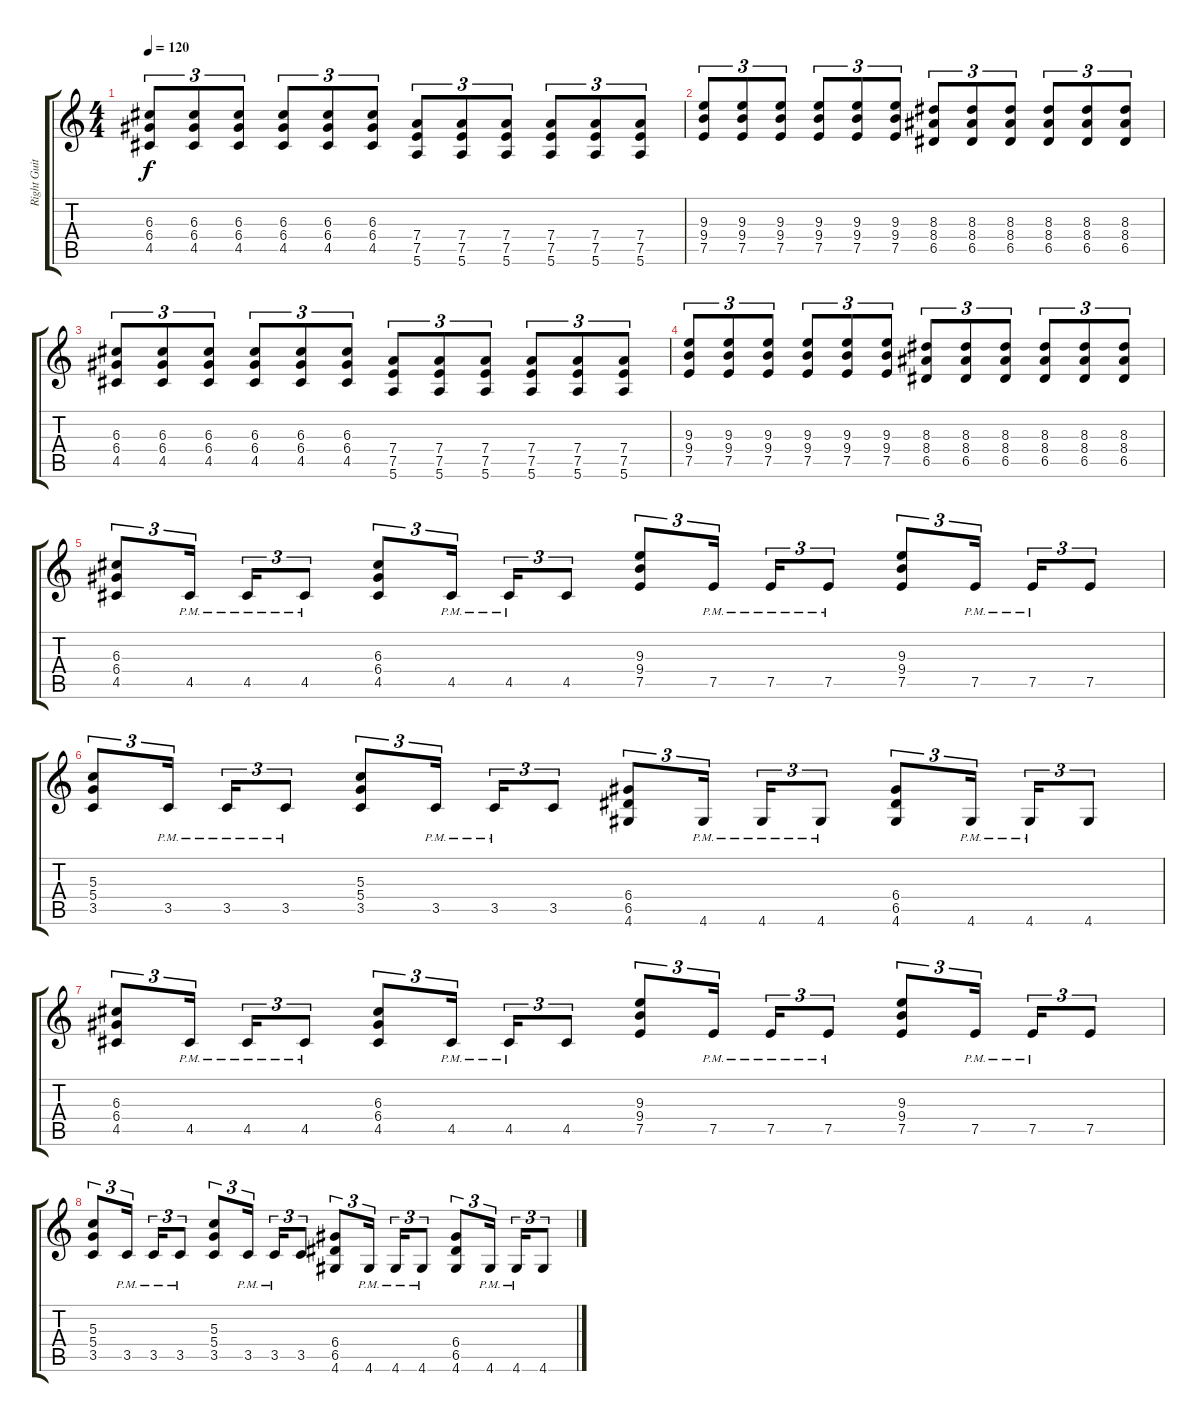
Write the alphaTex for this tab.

\track ("Right Guitar" "Right Guit") {instrument distortionguitar}
\staff {score tabs}
\tuning (E4 B3 G3 D3 A2 E2) {hide}
\ts (4 4)
\tempo 120
\clef g2
\ks c
(6.3 6.4 4.5).8{tu (3 2) dy f} (6.3 6.4 4.5).8{tu (3 2)} (6.3 6.4 4.5).8{tu (3 2)} (6.3 6.4 4.5).8{tu (3 2)} (6.3 6.4 4.5).8{tu (3 2)} (6.3 6.4 4.5).8{tu (3 2)} (7.4 7.5 5.6).8{tu (3 2)} (7.4 7.5 5.6).8{tu (3 2)} (7.4 7.5 5.6).8{tu (3 2)} (7.4 7.5 5.6).8{tu (3 2)} (7.4 7.5 5.6).8{tu (3 2)} (7.4 7.5 5.6).8{tu (3 2)} |
(9.3 9.4 7.5).8{tu (3 2)} (9.3 9.4 7.5).8{tu (3 2)} (9.3 9.4 7.5).8{tu (3 2)} (9.3 9.4 7.5).8{tu (3 2)} (9.3 9.4 7.5).8{tu (3 2)} (9.3 9.4 7.5).8{tu (3 2)} (8.3 8.4 6.5).8{tu (3 2)} (8.3 8.4 6.5).8{tu (3 2)} (8.3 8.4 6.5).8{tu (3 2)} (8.3 8.4 6.5).8{tu (3 2)} (8.3 8.4 6.5).8{tu (3 2)} (8.3 8.4 6.5).8{tu (3 2)} |
(6.3 6.4 4.5).8{tu (3 2)} (6.3 6.4 4.5).8{tu (3 2)} (6.3 6.4 4.5).8{tu (3 2)} (6.3 6.4 4.5).8{tu (3 2)} (6.3 6.4 4.5).8{tu (3 2)} (6.3 6.4 4.5).8{tu (3 2)} (7.4 7.5 5.6).8{tu (3 2)} (7.4 7.5 5.6).8{tu (3 2)} (7.4 7.5 5.6).8{tu (3 2)} (7.4 7.5 5.6).8{tu (3 2)} (7.4 7.5 5.6).8{tu (3 2)} (7.4 7.5 5.6).8{tu (3 2)} |
(9.3 9.4 7.5).8{tu (3 2)} (9.3 9.4 7.5).8{tu (3 2)} (9.3 9.4 7.5).8{tu (3 2)} (9.3 9.4 7.5).8{tu (3 2)} (9.3 9.4 7.5).8{tu (3 2)} (9.3 9.4 7.5).8{tu (3 2)} (8.3 8.4 6.5).8{tu (3 2)} (8.3 8.4 6.5).8{tu (3 2)} (8.3 8.4 6.5).8{tu (3 2)} (8.3 8.4 6.5).8{tu (3 2)} (8.3 8.4 6.5).8{tu (3 2)} (8.3 8.4 6.5).8{tu (3 2)} |
(6.3 6.4 4.5).8{tu (3 2)} 4.5{pm}.16{tu (3 2) beam splitsecondary} 4.5{pm}.16{tu (3 2)} 4.5{pm}.8{tu (3 2)} (6.3 6.4 4.5).8{tu (3 2)} 4.5{pm}.16{tu (3 2) beam splitsecondary} 4.5{pm}.16{tu (3 2)} 4.5.8{tu (3 2)} (9.3 9.4 7.5).8{tu (3 2)} 7.5{pm}.16{tu (3 2) beam splitsecondary} 7.5{pm}.16{tu (3 2)} 7.5{pm}.8{tu (3 2)} (9.3 9.4 7.5).8{tu (3 2)} 7.5{pm}.16{tu (3 2) beam splitsecondary} 7.5{pm}.16{tu (3 2)} 7.5.8{tu (3 2)} |
(5.3 5.4 3.5).8{tu (3 2)} 3.5{pm}.16{tu (3 2) beam splitsecondary} 3.5{pm}.16{tu (3 2)} 3.5{pm}.8{tu (3 2)} (5.3 5.4 3.5).8{tu (3 2)} 3.5{pm}.16{tu (3 2) beam splitsecondary} 3.5{pm}.16{tu (3 2)} 3.5.8{tu (3 2)} (6.4 6.5 4.6).8{tu (3 2)} 4.6{pm}.16{tu (3 2) beam splitsecondary} 4.6{pm}.16{tu (3 2)} 4.6{pm}.8{tu (3 2)} (6.4 6.5 4.6).8{tu (3 2)} 4.6{pm}.16{tu (3 2) beam splitsecondary} 4.6{pm}.16{tu (3 2)} 4.6.8{tu (3 2)} |
(6.3 6.4 4.5).8{tu (3 2)} 4.5{pm}.16{tu (3 2) beam splitsecondary} 4.5{pm}.16{tu (3 2)} 4.5{pm}.8{tu (3 2)} (6.3 6.4 4.5).8{tu (3 2)} 4.5{pm}.16{tu (3 2) beam splitsecondary} 4.5{pm}.16{tu (3 2)} 4.5.8{tu (3 2)} (9.3 9.4 7.5).8{tu (3 2)} 7.5{pm}.16{tu (3 2) beam splitsecondary} 7.5{pm}.16{tu (3 2)} 7.5{pm}.8{tu (3 2)} (9.3 9.4 7.5).8{tu (3 2)} 7.5{pm}.16{tu (3 2) beam splitsecondary} 7.5{pm}.16{tu (3 2)} 7.5.8{tu (3 2)} |
(5.3 5.4 3.5).8{tu (3 2)} 3.5{pm}.16{tu (3 2) beam splitsecondary} 3.5{pm}.16{tu (3 2)} 3.5{pm}.8{tu (3 2)} (5.3 5.4 3.5).8{tu (3 2)} 3.5{pm}.16{tu (3 2) beam splitsecondary} 3.5{pm}.16{tu (3 2)} 3.5.8{tu (3 2)} (6.4 6.5 4.6).8{tu (3 2)} 4.6{pm}.16{tu (3 2) beam splitsecondary} 4.6{pm}.16{tu (3 2)} 4.6{pm}.8{tu (3 2)} (6.4 6.5 4.6).8{tu (3 2)} 4.6{pm}.16{tu (3 2) beam splitsecondary} 4.6{pm}.16{tu (3 2)} 4.6.8{tu (3 2)}
